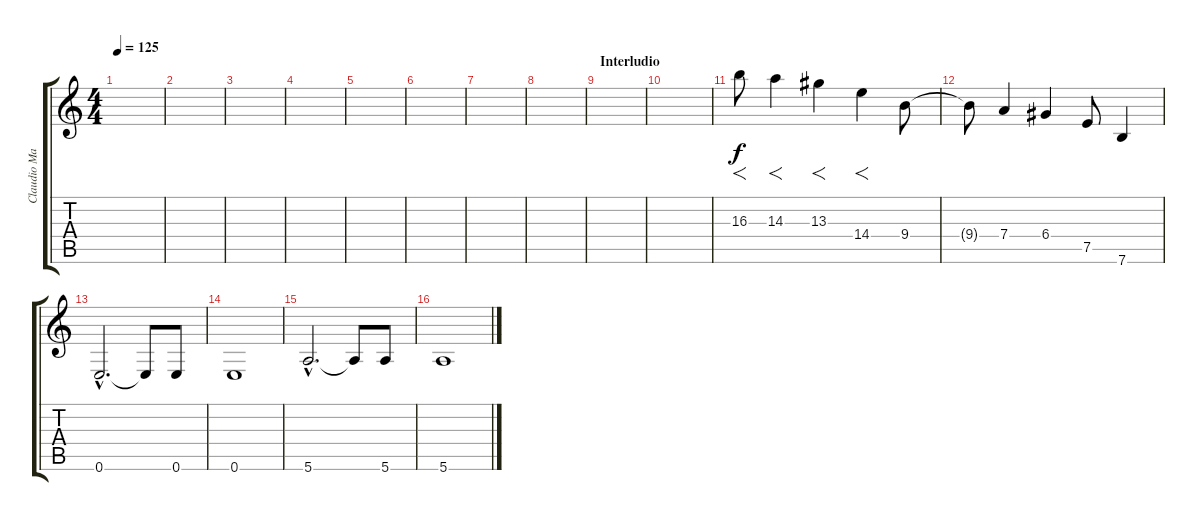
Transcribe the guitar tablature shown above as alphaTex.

\track ("Claudio Marciello (Gtr 3)" "Claudio Ma") {instrument distortionguitar}
\staff {score tabs}
\tuning (E4 B3 G3 D3 A2 E2) {hide}
\ts (4 4)
\tempo 125
\clef g2
\ks c
|
|
|
|
|
|
|
|
\section ("" "Interludio")
|
|
16.3.8{f} 14.3.4{f} 13.3.4{f} 14.4.4{f} 9.4.8 |
9.4{t}.8 7.4.4 6.4.4 7.5.8 7.6.4 |
0.6{hac}.2{d} 0.6{t}.8 0.6.8 |
0.6.1 |
5.6{hac}.2{d} 5.6{t}.8 5.6.8 |
5.6.1
